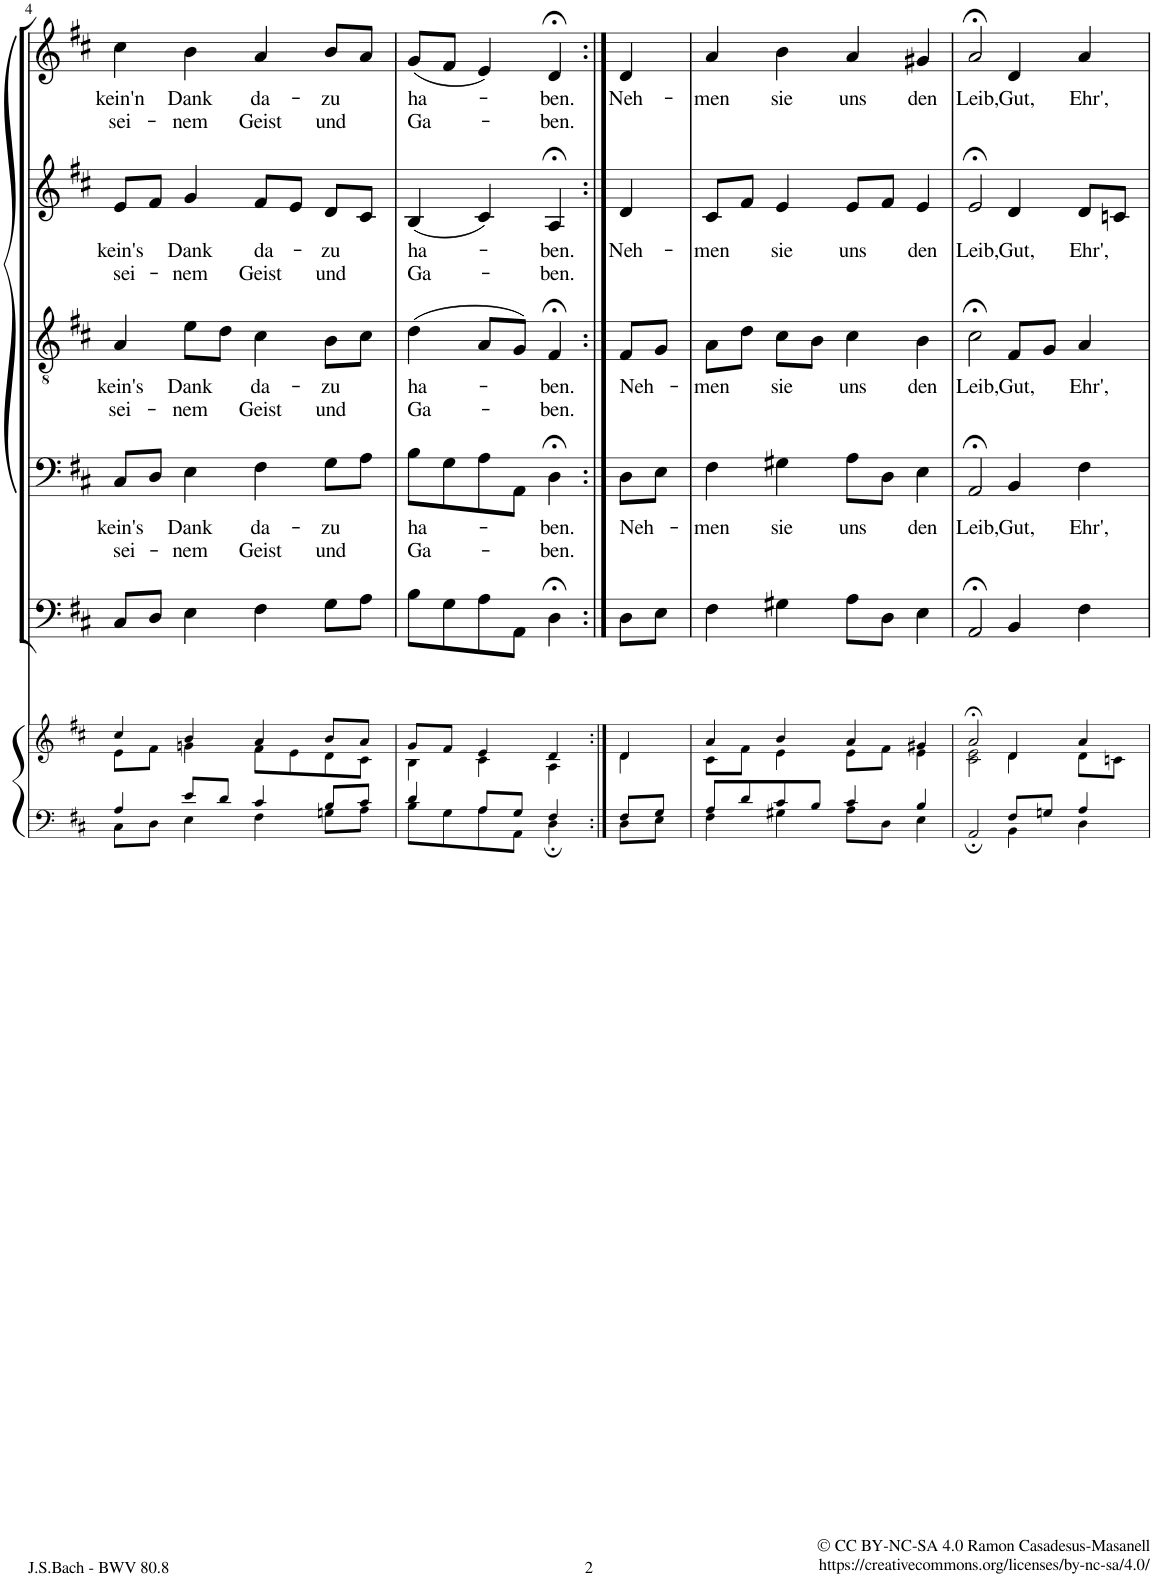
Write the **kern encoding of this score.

**kern	**kern	**kern	**kern	**text	**text	**kern	**text	**text	**kern	**text	**text	**kern	**text	**text
*part6	*part6	*part5	*part4	*part4	*part4	*part3	*part3	*part3	*part2	*part2	*part2	*part1	*part1	*part1
*staff7	*staff6	*staff5	*staff4	*staff4	*staff4	*staff3	*staff3	*staff3	*staff2	*staff2	*staff2	*staff1	*staff1	*staff1
*I"Piano reduction	*	*I"Continuo	*I"Basso	*	*	*I"Tenore	*	*	*I"Alto	*	*	*I"Soprano	*	*
*I'Pno	*	*	*	*	*	*	*	*	*	*	*	*	*	*
!!LO:PB:g=z
*clefF4	*clefG2	*clefF4	*clefF4	*	*	*clefGv2	*	*	*clefG2	*	*	*clefG2	*	*
*k[f#c#]	*k[f#c#]	*k[f#c#]	*k[f#c#]	*	*	*k[f#c#]	*	*	*k[f#c#]	*	*	*k[f#c#]	*	*
*M4/4	*M4/4	*M4/4	*M4/4	*	*	*M4/4	*	*	*M4/4	*	*	*M4/4	*	*
*met(c)	*met(c)	*met(c)	*met(c)	*	*	*met(c)	*	*	*met(c)	*	*	*met(c)	*	*
=4	=4	=4	=4	=4	=4	=4	=4	=4	=4	=4	=4	=4	=4	=4
*^	*^	*	*	*	*	*	*	*	*	*	*	*	*	*
!	!	!	!	!	!	!LO:LY:b	!LO:LY:b	!	!LO:LY:b	!LO:LY:b	!	!LO:LY:b	!LO:LY:b	!	!LO:LY:b	!LO:LY:b
4A/	8C#\L	4cc#/	8e\L	8C#/L	8C#/L	kein's	sei-	4A/	kein's	sei-	8e/L	kein's	sei-	4cc#\	kein'n	sei-
.	8D\J	.	8f#\J	8D/J	8D/J	.	.	.	.	.	8f#/J	.	.	.	.	.
!	!	!	!	!	!	!LO:LY:b	!LO:LY:b	!	!LO:LY:b	!LO:LY:b	!	!LO:LY:b	!LO:LY:b	!	!LO:LY:b	!LO:LY:b
8e/L	4E\	4b/	4gn\	4E\	4E\	Dank	-nem	8e\L	Dank	-nem	4g/	Dank	-nem	4b\	Dank	nem
8d/J	.	.	.	.	.	.	.	8d\J	.	.	.	.	.	.	.	.
!	!	!	!	!	!	!LO:LY:b	!LO:LY:b	!	!LO:LY:b	!LO:LY:b	!	!LO:LY:b	!LO:LY:b	!	!LO:LY:b	!LO:LY:b
4c#/	4F#\	4a/	8f#\L	4F#\	4F#\	da-	Geist	4c#\	da-	Geist	8f#/L	da-	Geist	4a/	da-	Geist
.	.	.	8e\	.	.	.	.	.	.	.	8e/J	.	.	.	.	.
!	!	!	!	!	!	!LO:LY:b	!LO:LY:b	!	!LO:LY:b	!LO:LY:b	!	!LO:LY:b	!LO:LY:b	!	!LO:LY:b	!LO:LY:b
8B/L	8Gn\L	8b/L	8d\	8G\L	8G\L	-zu	und	8B\L	-zu	und	8d/L	-zu	und	8b/L	zu	und
8c#/J	8A\J	8a/J	8c#\J	8A\J	8A\J	.	.	8c#\J	.	.	8c#/J	.	.	8a/J	.	.
=5	=5	=5	=5	=5	=5	=5	=5	=5	=5	=5	=5	=5	=5	=5	=5	=5
!	!	!	!	!	!	!LO:LY:b	!LO:LY:b	!	!LO:LY:b	!LO:LY:b	!	!LO:LY:b	!LO:LY:b	!	!LO:LY:b	!LO:LY:b
4d/	8B\L	8g/L	4B\	8B\L	8B\L	ha-	Ga-	(4d\	ha-	Ga-	(4B/	ha-	Ga-	(8g/L	ha-	Ga-
.	8G\	8f#/J	.	8G\	8G\	.	.	.	.	.	.	.	.	8f#/J	.	.
8A/L	8A\	4e/	4c#\	8A\	8A\	.	.	8A/L	.	.	4c#/)	.	.	4e/)	.	.
8G/J	8AA\J	.	.	8AA\J	8AA\J	.	.	8G/J)	.	.	.	.	.	.	.	.
!	!	!	!	!	!	!LO:LY:b	!LO:LY:b	!	!LO:LY:b	!LO:LY:b	!	!LO:LY:b	!LO:LY:b	!	!LO:LY:b	!LO:LY:b
4F#/	4D;\	4d/	4A\	4D;<\	4D;<\	-ben.	-ben.	4F#;</	-ben.	-ben.	4A;</	-ben.	-ben.	4d;</	ben.	-ben.
=6:|!	=6:|!	=6:|!	=6:|!	=6:|!	=6:|!	=6:|!	=6:|!	=6:|!	=6:|!	=6:|!	=6:|!	=6:|!	=6:|!	=6:|!	=6:|!	=6:|!
!	!	!	!	!	!	!LO:LY:b	!	!	!LO:LY:b	!	!	!LO:LY:b	!	!	!LO:LY:b	!
8F#/L	8D\L	4d/	4d\	8D\L	8D\L	Neh-	.	8F#/L	Neh-	.	4d/	Neh-	.	4d/	Neh-	.
8G/J	8E\J	.	.	8E\J	8E\J	.	.	8G/J	.	.	.	.	.	.	.	.
=7	=7	=7	=7	=7	=7	=7	=7	=7	=7	=7	=7	=7	=7	=7	=7	=7
!	!	!	!	!	!	!LO:LY:b	!	!	!LO:LY:b	!	!	!LO:LY:b	!	!	!LO:LY:b	!
8A/L	4F#\	4a/	8c#\L	4F#\	4F#\	-men	.	8A\L	-men	.	8c#/L	-men	.	4a/	men	.
8d/	.	.	8f#\J	.	.	.	.	8d\J	.	.	8f#/J	.	.	.	.	.
!	!	!	!	!	!	!LO:LY:b	!	!	!LO:LY:b	!	!	!LO:LY:b	!	!	!LO:LY:b	!
8c#/	4G#X\	4b/	4e\	4G#X\	4G#X\	sie	.	8c#\L	sie	.	4e/	sie	.	4b\	sie	.
8B/J	.	.	.	.	.	.	.	8B\J	.	.	.	.	.	.	.	.
!	!	!	!	!	!	!LO:LY:b	!	!	!LO:LY:b	!	!	!LO:LY:b	!	!	!LO:LY:b	!
4c#/	8A\L	4a/	8e\L	8A\L	8A\L	uns	.	4c#\	uns	.	8e/L	uns	.	4a/	uns	.
.	8D\J	.	8f#\J	8D\J	8D\J	.	.	.	.	.	8f#/J	.	.	.	.	.
!	!	!	!	!	!	!LO:LY:b	!	!	!LO:LY:b	!	!	!LO:LY:b	!	!	!LO:LY:b	!
4B/	4E\	4g#X/	4e\	4E\	4E\	den	.	4B\	den	.	4e/	den	.	4g#X/	den	.
=8	=8	=8	=8	=8	=8	=8	=8	=8	=8	=8	=8	=8	=8	=8	=8	=8
!	!	!	!	!	!	!LO:LY:b	!	!	!LO:LY:b	!	!	!LO:LY:b	!	!	!LO:LY:b	!
2AA;/	2ryy	2a;</	2c#\ 2e\	2AA;</	2AA;</	Leib,	.	2c#;<\	Leib,	.	2e;</	Leib,	.	2a;</	Leib,	.
!	!	!	!	!	!	!LO:LY:b	!	!	!LO:LY:b	!	!	!LO:LY:b	!	!	!LO:LY:b	!
8F#/L	4BB\	4d/	4d\	4BB/	4BB/	Gut,	.	8F#/L	Gut,	.	4d/	Gut,	.	4d/	Gut,	.
8Gn/J	.	.	.	.	.	.	.	8G/J	.	.	.	.	.	.	.	.
!	!	!	!	!	!	!LO:LY:b	!	!	!LO:LY:b	!	!	!LO:LY:b	!	!	!LO:LY:b	!
4A/	4D\	4a/	8d\L	4F#\	4F#\	Ehr',	.	4A/	Ehr',	.	8d/L	Ehr',	.	4a/	Ehr',	.
.	.	.	8cn\J	.	.	.	.	.	.	.	8cn/J	.	.	.	.	.
*v	*v	*	*	*	*	*	*	*	*	*	*	*	*	*	*	*
*	*v	*v	*	*	*	*	*	*	*	*	*	*	*	*	*
=	=	=	=	=	=	=	=	=	=	=	=	=	=	=
*-	*-	*-	*-	*-	*-	*-	*-	*-	*-	*-	*-	*-	*-	*-
